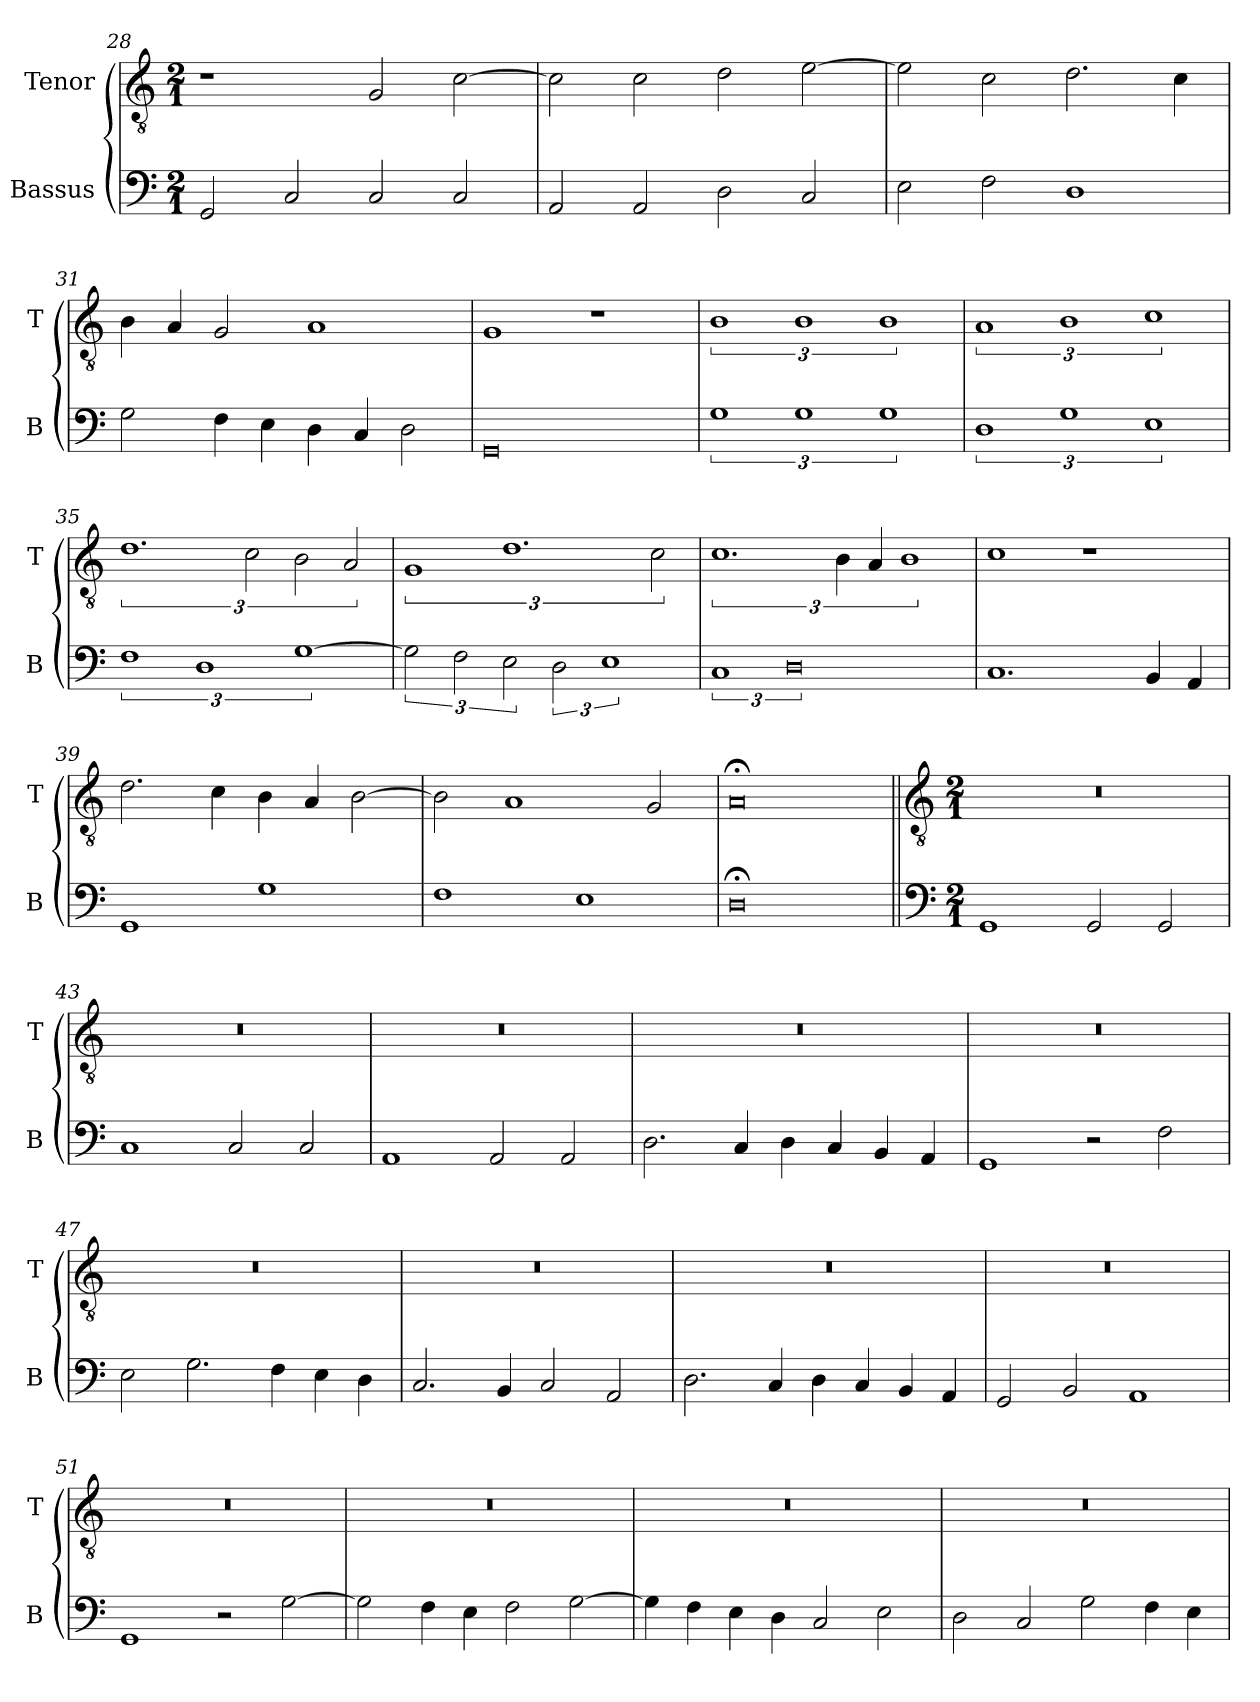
**kern	**kern
*part2	*part1
*staff2	*staff1
*I"Bassus	*I"Tenor
*I'B	*I'T
*clefF4	*clefGv2
*k[]	*k[]
*M2/1	*M2/1
=28	=28
2GG/	1r
2C/	.
2C/	2G/
2C/	[2c\
=29	=29
2AA/	2c\]
2AA/	2c\
2D\	2d\
2C/	[2e\
=30	=30
2E\	2e\]
2F\	2c\
1D	2.d\
.	4c\
=31	=31
2G\	4B\
.	4A/
4F\	2G/
4E\	.
4D\	1A
4C/	.
2D\	.
=32	=32
0GG	1G
.	1r
=33	=33
3%2G	3%2B
3%2G	3%2B
3%2G	3%2B
=34	=34
3%2D	3%2A
3%2G	3%2B
3%2E	3%2c
=35	=35
3%2F	3%2.d
3%2D	.
.	3c\
[3%2G	3B\
.	3A/
=36	=36
3G\]	3%2G
3F\	.
3E\	3%2.d
3D\	.
3%2E	.
.	3c\
=37	=37
3%2C	3%2.c
3%4D	.
.	6B\
.	6A/
.	3%2B
=38	=38
1.C	1c
.	1r
4BB/	.
4AA/	.
=39	=39
1GG	2.d\
.	4c\
1G	4B\
.	4A/
.	[2B\
=40	=40
1F	2B\]
.	1A
1E	.
.	2G/
=41	=41
0D;<	0A;<
!!LO:LB:g=z
=42||	=42||
*clefF4	*clefGv2
*k[]	*k[]
*M2/1	*M2/1
1GG	0r
2GG/	.
2GG/	.
=43	=43
1C	0r
2C/	.
2C/	.
=44	=44
1AA	0r
2AA/	.
2AA/	.
=45	=45
2.D\	0r
4C/	.
4D\	.
4C/	.
4BB/	.
4AA/	.
=46	=46
1GG	0r
2r	.
2F\	.
=47	=47
2E\	0r
2.G\	.
4F\	.
4E\	.
4D\	.
=48	=48
2.C/	0r
4BB/	.
2C/	.
2AA/	.
=49	=49
2.D\	0r
4C/	.
4D\	.
4C/	.
4BB/	.
4AA/	.
=50	=50
2GG/	0r
2BB/	.
1AA	.
=51	=51
1GG	0r
2r	.
[2G\	.
=52	=52
2G\]	0r
4F\	.
4E\	.
2F\	.
[2G\	.
=53	=53
4G\]	0r
4F\	.
4E\	.
4D\	.
2C/	.
2E\	.
=54	=54
2D\	0r
2C/	.
2G\	.
4F\	.
4E\	.
=	=
*-	*-
